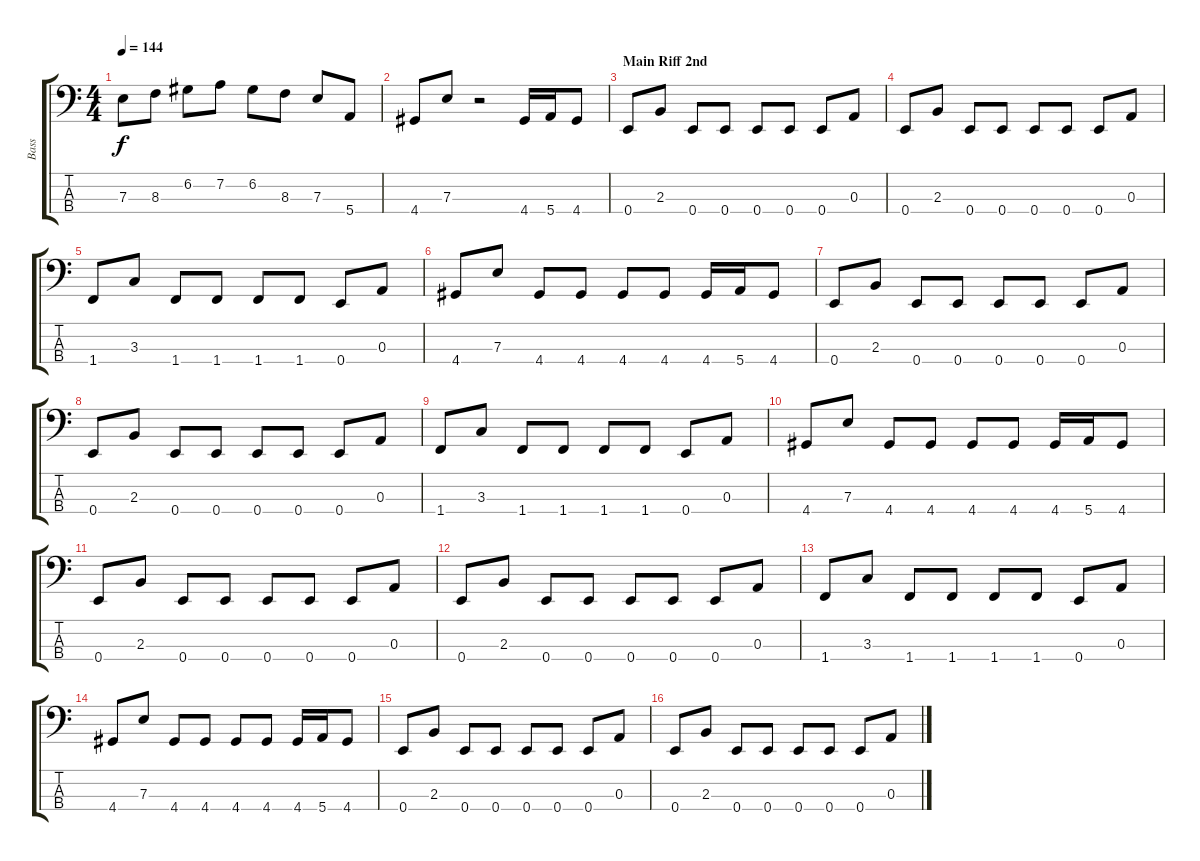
\track ("Bass" "Bass") {instrument electricbasspick}
\staff {score tabs}
\tuning (G2 D2 A1 E1) {hide}
\ts (4 4)
\tempo 144
\clef f4
\ks c
7.3.8{dy f} 8.3.8 6.2.8 7.2.8 6.2.8 8.3.8 7.3.8 5.4.8 |
4.4.8 7.3.8 r.2 4.4.16 5.4.16 4.4.8 |
\section ("" "Main Riff 2nd")
0.4.8 2.3.8 0.4.8 0.4.8 0.4.8 0.4.8 0.4.8 0.3.8 |
0.4.8 2.3.8 0.4.8 0.4.8 0.4.8 0.4.8 0.4.8 0.3.8 |
1.4.8 3.3.8 1.4.8 1.4.8 1.4.8 1.4.8 0.4.8 0.3.8 |
4.4.8 7.3.8 4.4.8 4.4.8 4.4.8 4.4.8 4.4.16 5.4.16 4.4.8 |
0.4.8 2.3.8 0.4.8 0.4.8 0.4.8 0.4.8 0.4.8 0.3.8 |
0.4.8 2.3.8 0.4.8 0.4.8 0.4.8 0.4.8 0.4.8 0.3.8 |
1.4.8 3.3.8 1.4.8 1.4.8 1.4.8 1.4.8 0.4.8 0.3.8 |
4.4.8 7.3.8 4.4.8 4.4.8 4.4.8 4.4.8 4.4.16 5.4.16 4.4.8 |
0.4.8 2.3.8 0.4.8 0.4.8 0.4.8 0.4.8 0.4.8 0.3.8 |
0.4.8 2.3.8 0.4.8 0.4.8 0.4.8 0.4.8 0.4.8 0.3.8 |
1.4.8 3.3.8 1.4.8 1.4.8 1.4.8 1.4.8 0.4.8 0.3.8 |
4.4.8 7.3.8 4.4.8 4.4.8 4.4.8 4.4.8 4.4.16 5.4.16 4.4.8 |
0.4.8 2.3.8 0.4.8 0.4.8 0.4.8 0.4.8 0.4.8 0.3.8 |
0.4.8 2.3.8 0.4.8 0.4.8 0.4.8 0.4.8 0.4.8 0.3.8
